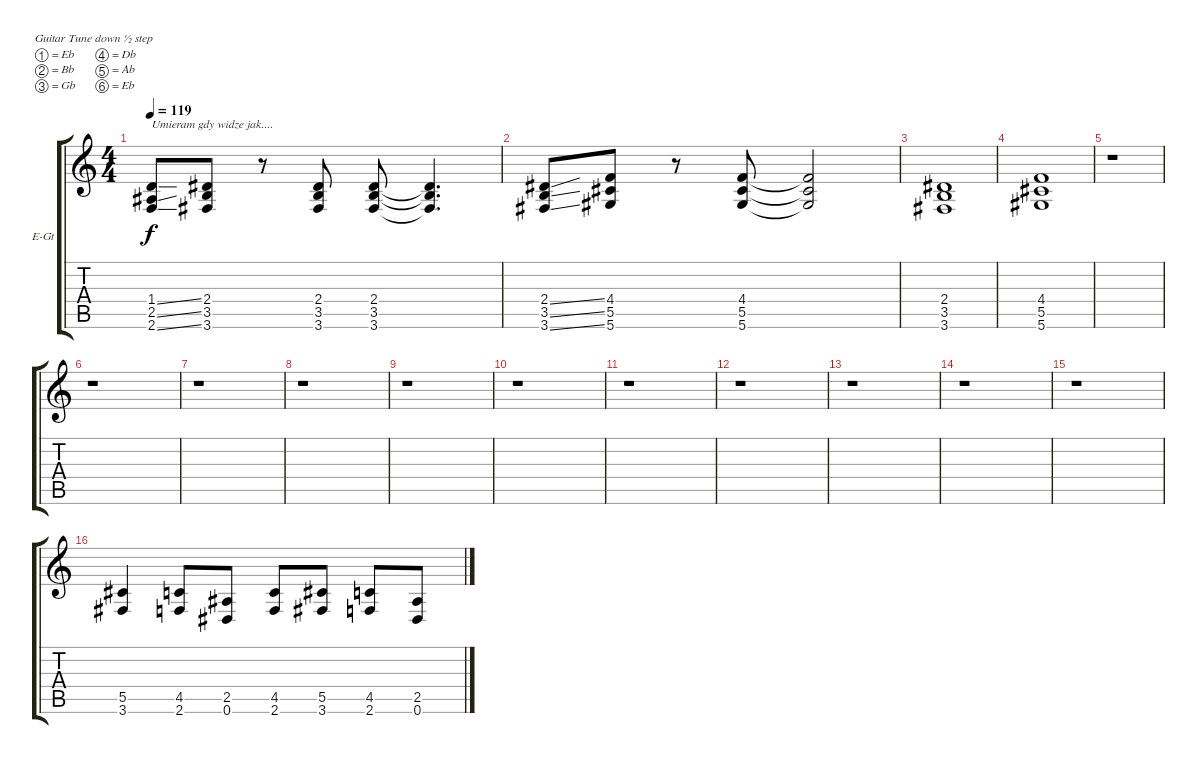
\bracketExtendMode groupsimilarinstruments
\firstSystemTrackNameOrientation horizontal
\otherSystemsTrackNameOrientation horizontal
\track ("Guitar 4 Distortion" "E-Gt") {instrument distortionguitar}
\staff {score tabs}
\tuning (Eb4 Bb3 Gb3 Db3 Ab2 Eb2)
\ts (4 4)
\tempo 119
\clef g2
\ks c
(1.4{ss} 2.5{ss} 2.6{ss}).8{txt "Umieram gdy widze jak...." dy f} (2.4 3.5 3.6).8 r.8 (2.4 3.5 3.6).8 (2.4 3.5 3.6).8 (2.4{t} 3.5{t} 3.6{t}).4{d} |
(2.4{ss} 3.5{ss} 3.6{ss}).8 (4.4 5.5 5.6).8 r.8 (4.4 5.5 5.6).8 (4.4{t} 5.5{t} 5.6{t}).2 |
(2.4 3.5 3.6).1 |
(4.4 5.5 5.6).1 |
r.1 |
r.1 |
r.1 |
r.1 |
r.1 |
r.1 |
r.1 |
r.1 |
r.1 |
r.1 |
r.1 |
(5.5 3.6).4 (4.5 2.6).8 (2.5 0.6).8 (4.5 2.6).8 (5.5 3.6).8 (4.5 2.6).8 (2.5 0.6).8
